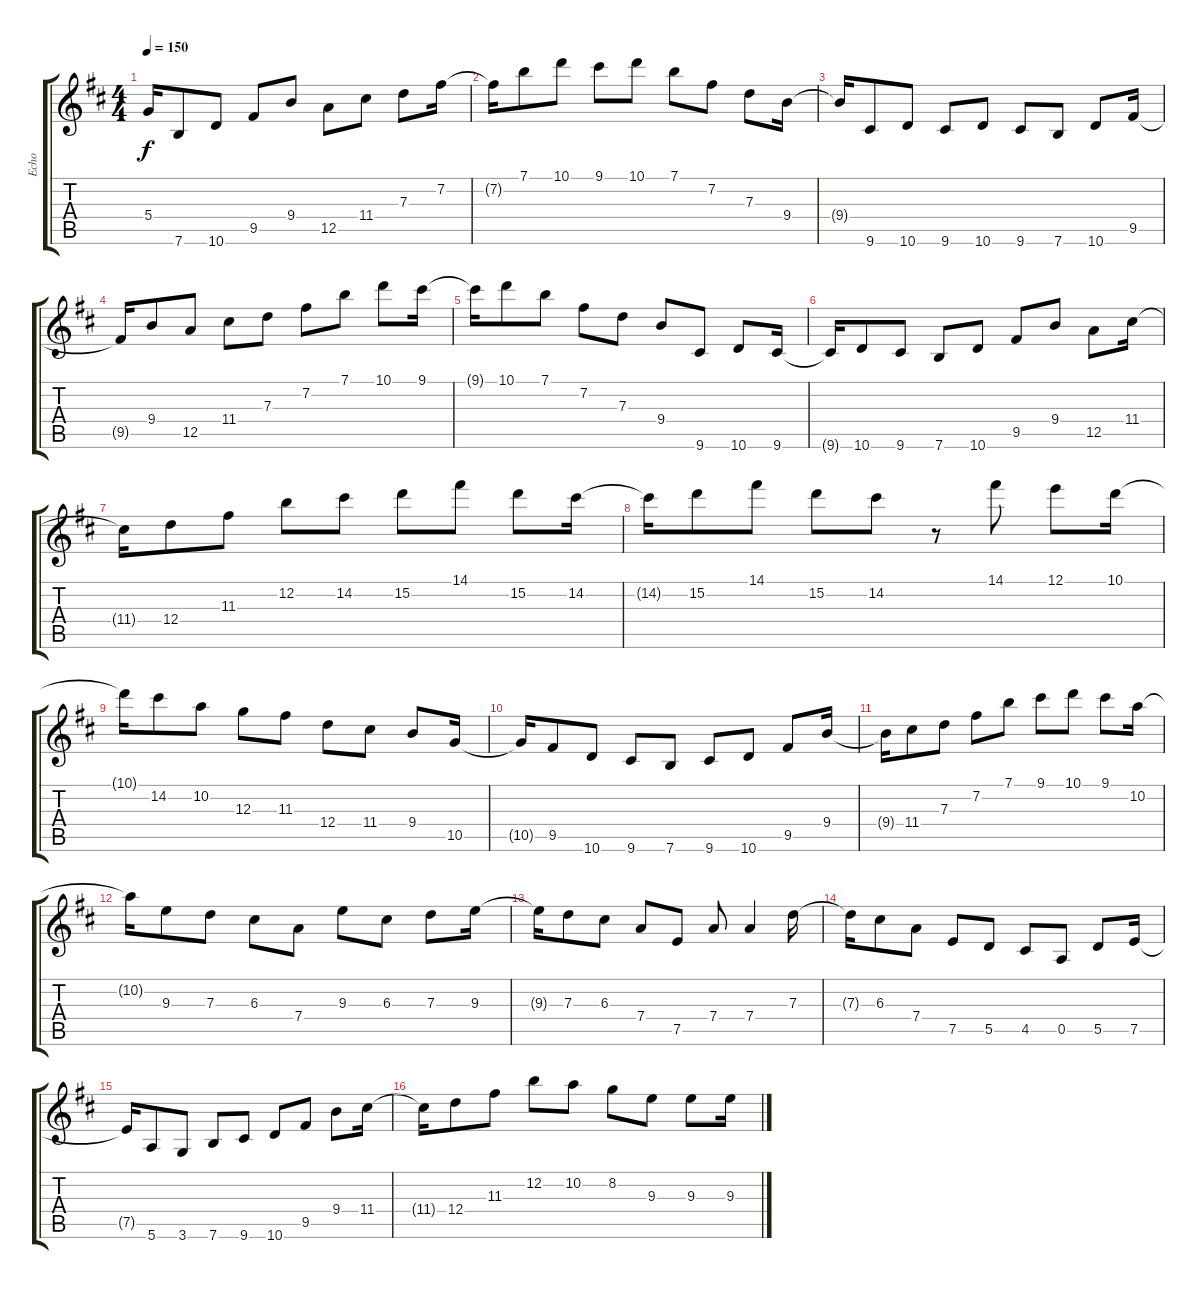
\track ("Echo" "Echo") {instrument electricguitarmuted}
\staff {score tabs}
\tuning (E4 B3 G3 D3 A2 E2) {hide}
\ts (4 4)
\tempo 150
\clef g2
\ks d
5.4{t}.16{dy f} 7.6.8 10.6.8 9.5.8 9.4.8 12.5.8 11.4.8 7.3.8 7.2.16 |
7.2{t}.16 7.1.8 10.1.8 9.1.8 10.1.8 7.1.8 7.2.8 7.3.8 9.4.16 |
9.4{t}.16 9.6.8 10.6.8 9.6.8 10.6.8 9.6.8 7.6.8 10.6.8 9.5.16 |
9.5{t}.16 9.4.8 12.5.8 11.4.8 7.3.8 7.2.8 7.1.8 10.1.8 9.1.16 |
9.1{t}.16 10.1.8 7.1.8 7.2.8 7.3.8 9.4.8 9.6.8 10.6.8 9.6.16 |
9.6{t}.16 10.6.8 9.6.8 7.6.8 10.6.8 9.5.8 9.4.8 12.5.8 11.4.16 |
11.4{t}.16 12.4.8 11.3.8 12.2.8 14.2.8 15.2.8 14.1.8 15.2.8 14.2.16 |
14.2{t}.16 15.2.8 14.1.8 15.2.8 14.2.8 r.8 14.1.8 12.1.8 10.1.16 |
10.1{t}.16 14.2.8 10.2.8 12.3.8 11.3.8 12.4.8 11.4.8 9.4.8 10.5.16 |
10.5{t}.16 9.5.8 10.6.8 9.6.8 7.6.8 9.6.8 10.6.8 9.5.8 9.4.16 |
9.4{t}.16 11.4.8 7.3.8 7.2.8 7.1.8 9.1.8 10.1.8 9.1.8 10.2.16 |
10.2{t}.16 9.3.8 7.3.8 6.3.8 7.4.8 9.3.8 6.3.8 7.3.8 9.3.16 |
9.3{t}.16 7.3.8 6.3.8 7.4.8 7.5.8 7.4.8 7.4.4 7.3.16 |
7.3{t}.16 6.3.8 7.4.8 7.5.8 5.5.8 4.5.8 0.5.8 5.5.8 7.5.16 |
7.5{t}.16 5.6.8 3.6.8 7.6.8 9.6.8 10.6.8 9.5.8 9.4.8 11.4.16 |
11.4{t}.16 12.4.8 11.3.8 12.2.8 10.2.8 8.2.8 9.3.8 9.3.8 9.3.16
